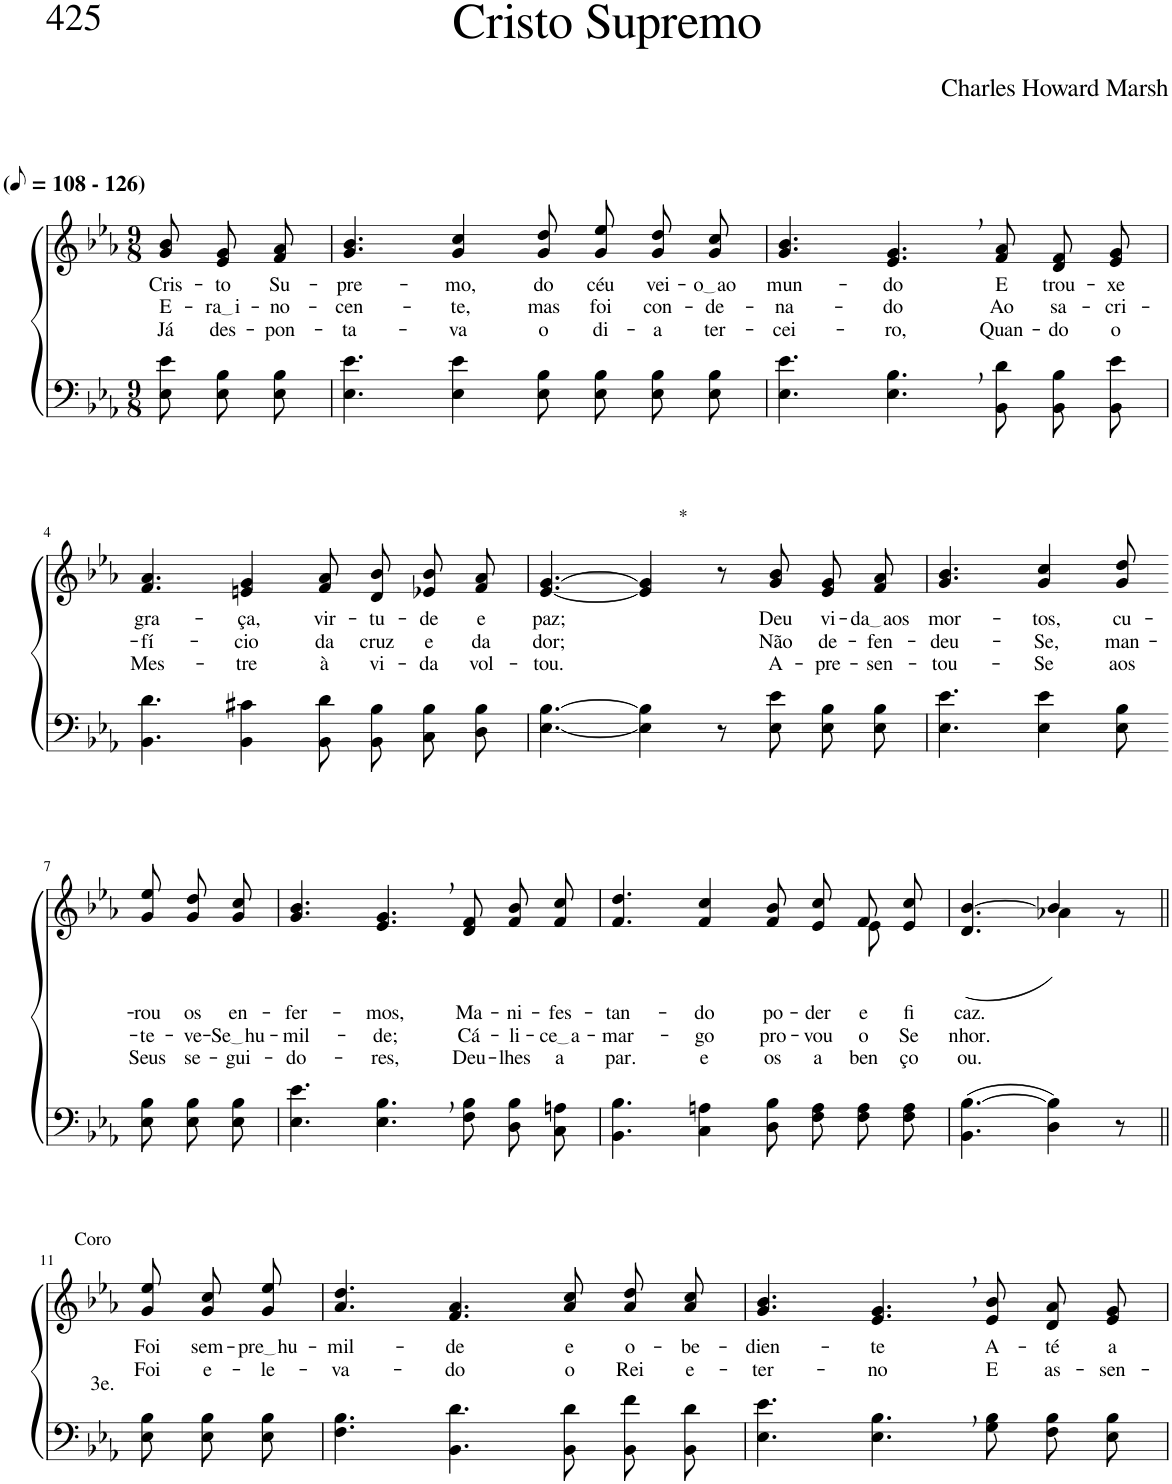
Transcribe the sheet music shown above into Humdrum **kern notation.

**kern	**kern	**text	**text	**text
*part2	*part1	*part1	*part1	*part1
*staff2	*staff1	*staff1	*staff1	*staff1
*I"Parte III e IV	*I"Parte I e II	*	*	*
*clefF4	*clefG2	*	*	*
*Trd1c2	*Trd1c2	*	*	*
*k[b-e-a-]	*k[b-e-a-]	*	*	*
*M9/8	*M9/8	*	*	*
*MM54	*MM54	*	*	*
=1	=1	=1	=1	=1
!	!LO:TX:a:B:t=(	!	!	!
!	!LO:TX:a:B:t=- 126)	!	!	!
!	!	!LO:LY:b	!LO:LY:b	!LO:LY:b
8E-\ 8e-\L	8g/ 8b-/L	Cris-	E-	Já
!	!	!LO:LY:b	!LO:LY:b	!LO:LY:b
8E-\ 8B-\	8e-/ 8g/	-to	ra i	des-
!	!	!LO:LY:b	!LO:LY:b	!LO:LY:b
8E-\ 8B-\J	8f/ 8a-/J	Su-	-no-	-pon-
=2	=2	=2	=2	=2
!	!	!LO:LY:b	!LO:LY:b	!LO:LY:b
4.E-\ 4.e-\	4.g/ 4.b-/	-pre-	-cen-	-ta-
!	!	!LO:LY:b	!LO:LY:b	!LO:LY:b
4E-\ 4e-\	4g/ 4cc/	-mo,	-te,	-va
!	!	!LO:LY:b	!LO:LY:b	!LO:LY:b
8E-\ 8B-\	8g/ 8dd/	do	mas	o
!	!	!LO:LY:b	!LO:LY:b	!LO:LY:b
8E-\ 8B-\L	8g/ 8ee-/L	céu	foi	di-
!	!	!LO:LY:b	!LO:LY:b	!LO:LY:b
8E-\ 8B-\	8g/ 8dd/	vei-	con-	-a
!	!	!LO:LY:b	!LO:LY:b	!LO:LY:b
8E-\ 8B-\J	8g/ 8cc/J	o ao	-de-	ter-
=3	=3	=3	=3	=3
!	!	!LO:LY:b	!LO:LY:b	!LO:LY:b
4.E-\ 4.e-\	4.g/ 4.b-/	mun-	-na-	-cei-
!	!	!LO:LY:b	!LO:LY:b	!LO:LY:b
4.E-\, 4.B-\,	4.e-/, 4.g/,	-do	-do	-ro,
!	!	!LO:LY:b	!LO:LY:b	!LO:LY:b
8BB-\ 8d\L	8f/ 8a-/L	E	Ao	Quan-
!	!	!LO:LY:b	!LO:LY:b	!LO:LY:b
8BB-\ 8B-\	8d/ 8f/	trou-	sa-	-do
!	!	!LO:LY:b	!LO:LY:b	!LO:LY:b
8BB-\ 8e-\J	8e-/ 8g/J	-xe	-cri-	o
!!LO:LB:g=z
=4	=4	=4	=4	=4
!	!	!LO:LY:b	!LO:LY:b	!LO:LY:b
4.BB-\ 4.d\	4.f/ 4.a-/	gra-	-fí-	Mes-
!	!	!LO:LY:b	!LO:LY:b	!LO:LY:b
4BB-\ 4c#X\	4en/ 4g/	-ça,	-cio	-tre
!	!	!LO:LY:b	!LO:LY:b	!LO:LY:b
8BB-\ 8d\	8f/ 8a-/	vir-	da	à
!	!	!LO:LY:b	!LO:LY:b	!LO:LY:b
8BB-\ 8B-\L	8d/ 8b-/L	-tu-	cruz	vi-
!	!	!LO:LY:b	!LO:LY:b	!LO:LY:b
8C\ 8B-\	8e-X/ 8b-/	-de	e	-da
!	!	!LO:LY:b	!LO:LY:b	!LO:LY:b
8D\ 8B-\J	8f/ 8a-/J	e	da	vol-
=5	=5	=5	=5	=5
!	!	!LO:LY:b	!LO:LY:b	!LO:LY:b
[4.E-\ [4.B-\	[4.e-/ [4.g/	paz;	dor;	-tou.
!	!LO:TX:a:t=*	!	!	!
4E-\] 4B-\]	4e-/] 4g/]	.	.	.
8r	8r	.	.	.
!	!	!LO:LY:b	!LO:LY:b	!LO:LY:b
8E-\ 8e-\L	8g/ 8b-/L	Deu	-Não	A-
!	!	!LO:LY:b	!LO:LY:b	!LO:LY:b
8E-\ 8B-\	8e-/ 8g/	vi-	de-	-pre-
!	!	!LO:LY:b	!LO:LY:b	!LO:LY:b
8E-\ 8B-\J	8f/ 8a-/J	da aos	-fen-	-sen-
=6	=6	=6	=6	=6
!	!	!LO:LY:b	!LO:LY:b	!LO:LY:b
4.E-\ 4.e-\	4.g/ 4.b-/	mor-	-deu-	-tou-
!	!	!LO:LY:b	!LO:LY:b	!LO:LY:b
4E-\ 4e-\	4g/ 4cc/	-tos,	-Se,	-Se
!	!	!LO:LY:b	!LO:LY:b	!LO:LY:b
8E-\ 8B-\	8g/ 8dd/	cu-	man-	aos
!!LO:LB:g=z
=7-	=7-	=7-	=7-	=7-
!	!	!LO:LY:b	!LO:LY:b	!LO:LY:b
8E-\ 8B-\L	8g/ 8ee-/L	-rou	-te-	Seus
!	!	!LO:LY:b	!LO:LY:b	!LO:LY:b
8E-\ 8B-\	8g/ 8dd/	os	-ve-	se-
!	!	!LO:LY:b	!LO:LY:b	!LO:LY:b
8E-\ 8B-\J	8g/ 8cc/J	en-	Se hu	-gui-
=8	=8	=8	=8	=8
!	!	!LO:LY:b	!LO:LY:b	!LO:LY:b
4.E-\ 4.e-\	4.g/ 4.b-/	-fer-	-mil-	-do-
!	!	!LO:LY:b	!LO:LY:b	!LO:LY:b
4.E-\, 4.B-\,	4.e-/, 4.g/,	-mos,	-de;	-res,
!	!	!LO:LY:b	!LO:LY:b	!LO:LY:b
8F\ 8B-\L	8d/ 8f/L	Ma-	Cá-	Deu-
!	!	!LO:LY:b	!LO:LY:b	!LO:LY:b
8D\ 8B-\	8f/ 8b-/	-ni-	-li-	-lhes
!	!	!LO:LY:b	!LO:LY:b	!LO:LY:b
8C\ 8An\J	8f/ 8cc/J	-fes-	ce a	a
=9	=9	=9	=9	=9
!	!	!LO:LY:b	!LO:LY:b	!LO:LY:b
*	*^	*	*	*
4.BB-\ 4.B-\	4.f/ 4.dd/	2..ryy	-tan-	-mar-	par.
!	!	!	!LO:LY:b	!LO:LY:b	!LO:LY:b
4C\ 4An\	4f/ 4cc/	.	-do	-go	e
!	!	!	!LO:LY:b	!LO:LY:b	!LO:LY:b
8D\ 8B-\	8f/ 8b-/	.	po-	pro-	os
!	!	!	!LO:LY:b	!LO:LY:b	!LO:LY:b
8F\ 8A\L	8e-/ 8cc/L	.	-der	-vou	a-
!	!	!	!LO:LY:b	!LO:LY:b	!LO:LY:b
8F\ 8A\	8f/	8e-\	e-	o	-ben-
!	!	!	!LO:LY:b	!LO:LY:b	!LO:LY:b
8F\ 8A\J	8e-/ 8cc/J	8ryy	-fi-	Se-	-ço-
=10	=10	=10	=10	=10	=10
!	!	!	!LO:LY:b	!LO:LY:b	!LO:LY:b
(4.BB-\ [4.B-\	4.ryy	(4.d/ [4.b-/	-caz.	-nhor.	-ou.
4D\ 4B-\])	4a-X\	4b-/])	.	.	.
8r	8ryy	8r	.	.	.
!!LO:LB:g=z
=11||	=11||	=11||	=11||	=11||	=11||
!	!LO:TX:a:t=Coro	!	!	!	!
!	!LO:TX:b:t=3e.	!	!	!	!
!	!	!	!LO:LY:b	!LO:LY:b	!
*	*v	*v	*	*	*
8E-\ 8B-\L	8g\ 8ee-\L	Foi	Foi	.
!	!	!LO:LY:b	!LO:LY:b	!
8E-\ 8B-\	8g\ 8cc\	sem-	e-	.
!	!	!LO:LY:b	!LO:LY:b	!
8E-\ 8B-\J	8g\ 8ee-\J	pre hu	-le-	.
=12	=12	=12	=12	=12
!	!	!LO:LY:b	!LO:LY:b	!
4.F\ 4.B-\	4.a-/ 4.dd/	-mil-	-va-	.
!	!	!LO:LY:b	!LO:LY:b	!
4.BB-\ 4.d\	4.f/ 4.a-/	-de	-do	.
!	!	!LO:LY:b	!LO:LY:b	!
8BB-\ 8d\L	8a-\ 8cc\L	e	o	.
!	!	!LO:LY:b	!LO:LY:b	!
8BB-\ 8f\	8a-\ 8dd\	o-	Rei	.
!	!	!LO:LY:b	!LO:LY:b	!
8BB-\ 8d\J	8a-\ 8cc\J	-be-	e-	.
=13	=13	=13	=13	=13
!	!	!LO:LY:b	!LO:LY:b	!
4.E-\ 4.e-\	4.g/ 4.b-/	-dien-	-ter-	.
!	!	!LO:LY:b	!LO:LY:b	!
4.E-\, 4.B-\,	4.e-/, 4.g/,	-te	-no	.
!	!	!LO:LY:b	!LO:LY:b	!
8G\ 8B-\L	8e-/ 8b-/L	A-	E	.
!	!	!LO:LY:b	!LO:LY:b	!
8F\ 8B-\	8d/ 8a-/	-té	as-	.
!	!	!LO:LY:b	!LO:LY:b	!
8E-\ 8B-\J	8e-/ 8g/J	a	-sen-	.
=	=	=	=	=
*-	*-	*-	*-	*-
